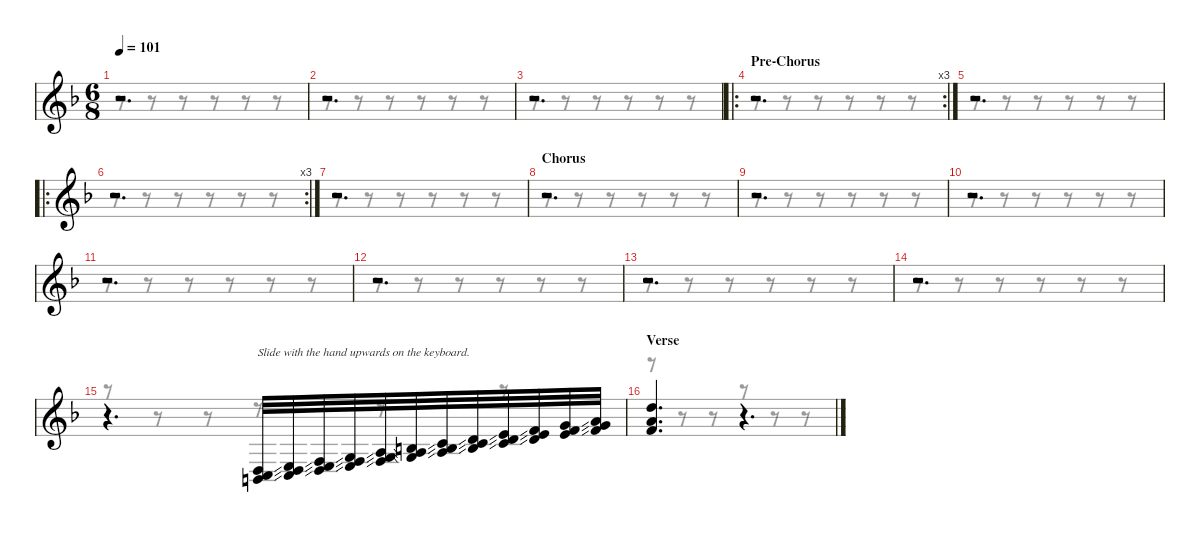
\defaultSystemsLayout 4
\hideDynamics
\bracketExtendMode nobrackets
\singleTrackTrackNamePolicy hidden
\multiTrackTrackNamePolicy hidden
\otherSystemsTrackNameOrientation horizontal
\track ("P. Wiberg (Keyboards II)" "org.") {instrument rockorgan}
\staff {score}
\tuning (E4 A3 F3 D3 A2 D2)
\voice
\ts (6 8)
\tempo 101
\clef g2
\ks dminor
r.2{d dy f beam Up} |
r.2{d beam Up} |
r.2{d beam Up} |
\ro
\rc 3
\section ("" "Pre-Chorus")
r.2{d beam Up} |
r.2{d beam Up} |
\ro
\rc 3
r.2{d beam Up} |
r.2{d beam Up} |
\section ("" "Chorus")
r.2{d beam Up} |
r.2{d beam Up} |
r.2{d beam Up} |
r.2{d beam Up} |
r.2{d beam Up} |
r.2{d beam Up} |
r.2{d beam Up} |
r.4{d beam Up} (0.4{ss acc forcenatural} 3.5{ss acc forcenatural} 9.6{ss acc forcenatural}).32{txt "Slide with the hand upwards on the keyboard." beam Up} (2.4{ss acc forcenatural} 5.5{ss acc forcenatural} 10.6{ss acc forcenatural}).32{beam Up} (3.4{ss acc forcenatural} 7.5{ss acc forcenatural} 12.6{ss acc forcenatural}).32{beam Up} (5.4{ss acc forcenatural} 8.5{ss acc forcenatural} 14.6{ss acc forcenatural}).32{beam Up} (7.4{ss acc forcenatural} 10.5{ss acc forcenatural} 15.6{ss acc forcenatural}).32{beam Up} (9.4{ss acc forcenatural} 12.5{ss acc forcenatural} 17.6{ss acc forcenatural}).32{beam Up} (10.4{ss acc forcenatural} 14.5{ss acc forcenatural} 19.6{ss acc forcenatural}).32{beam Up} (12.4{ss acc forcenatural} 15.5{ss acc forcenatural} 21.6{ss acc forcenatural}).32{beam Up} (14.4{ss acc forcenatural} 17.5{ss acc forcenatural} 22.6{ss acc forcenatural}).32{beam Up} (15.4{acc forcenatural} 19.5{acc forcenatural} 24.6{acc forcenatural}).32{beam Up} (14.3{ss acc forcenatural} 15.4{ss acc forcenatural} 19.5{ss acc forcenatural}).32{beam Up} (16.3{acc forcenatural} 17.4{acc forcenatural} 20.5{acc forcenatural}).32{beam Up} |
\section ("" "Verse")
(17.2{acc forcenatural} 16.3{acc forcenatural} 15.4{acc forcenatural}).4{d beam Up} r.4{d beam Up}
\voice
\clef g2
\ottava regular
\simile none
\ks dminor
r.8{dy mf beam Down} r.8{beam Down} r.8{beam Down} r.8{beam Down} r.8{beam Down} r.8{beam Down} |
r.8{beam Down} r.8{beam Down} r.8{beam Down} r.8{beam Down} r.8{beam Down} r.8{beam Down} |
r.8{beam Down} r.8{beam Down} r.8{beam Down} r.8{beam Down} r.8{beam Down} r.8{beam Down} |
r.8{beam Down} r.8{beam Down} r.8{beam Down} r.8{beam Down} r.8{beam Down} r.8{beam Down} |
r.8{beam Down} r.8{beam Down} r.8{beam Down} r.8{beam Down} r.8{beam Down} r.8{beam Down} |
r.8{beam Down} r.8{beam Down} r.8{beam Down} r.8{beam Down} r.8{beam Down} r.8{beam Down} |
r.8{beam Down} r.8{beam Down} r.8{beam Down} r.8{beam Down} r.8{beam Down} r.8{beam Down} |
r.8{beam Down} r.8{beam Down} r.8{beam Down} r.8{beam Down} r.8{beam Down} r.8{beam Down} |
r.8{beam Down} r.8{beam Down} r.8{beam Down} r.8{beam Down} r.8{beam Down} r.8{beam Down} |
r.8{beam Down} r.8{beam Down} r.8{beam Down} r.8{beam Down} r.8{beam Down} r.8{beam Down} |
r.8{beam Down} r.8{beam Down} r.8{beam Down} r.8{beam Down} r.8{beam Down} r.8{beam Down} |
r.8{beam Down} r.8{beam Down} r.8{beam Down} r.8{beam Down} r.8{beam Down} r.8{beam Down} |
r.8{beam Down} r.8{beam Down} r.8{beam Down} r.8{beam Down} r.8{beam Down} r.8{beam Down} |
r.8{beam Down} r.8{beam Down} r.8{beam Down} r.8{beam Down} r.8{beam Down} r.8{beam Down} |
r.8{beam Down} r.8{beam Down} r.8{beam Down} r.8{beam Down} r.8{beam Down} r.8{beam Down} |
r.8{beam Down} r.8{beam Down} r.8{beam Down} r.8{beam Down} r.8{beam Down} r.8{beam Down}
